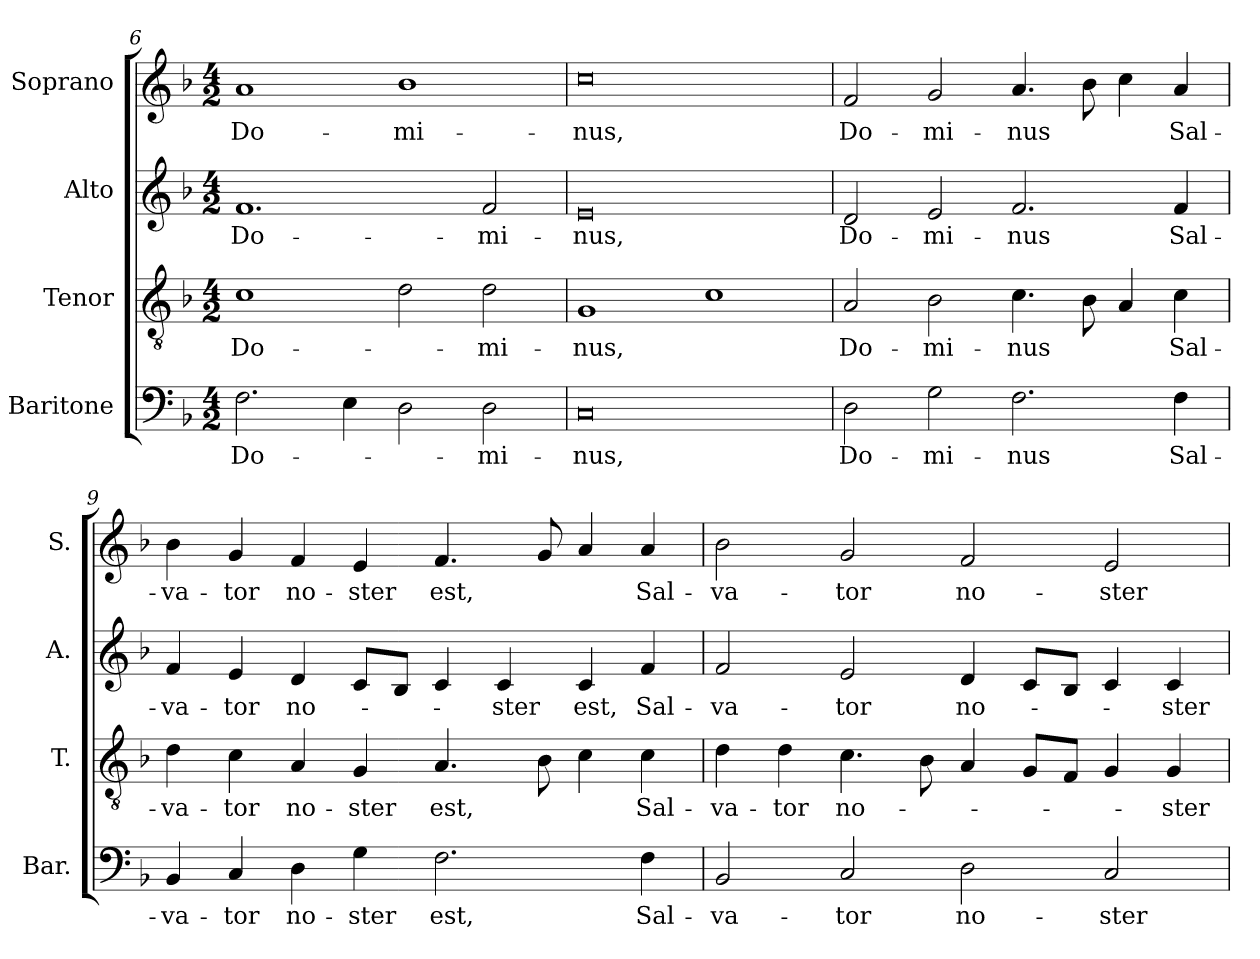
**kern	**text	**kern	**text	**kern	**text	**kern	**text
*part4	*part4	*part3	*part3	*part2	*part2	*part1	*part1
*staff4	*staff4	*staff3	*staff3	*staff2	*staff2	*staff1	*staff1
*I"Baritone	*	*I"Tenor	*	*I"Alto	*	*I"Soprano	*
*I'Bar.	*	*I'T.	*	*I'A.	*	*I'S.	*
*clefF4	*	*clefGv2	*	*clefG2	*	*clefG2	*
*	*	*ITrd7c12	*	*	*	*	*
*k[b-]	*	*k[b-]	*	*k[b-]	*	*k[b-]	*
*F:	*	*F:	*	*F:	*	*F:	*
*M4/2	*	*M4/2	*	*M4/2	*	*M4/2	*
=6	=6	=6	=6	=6	=6	=6	=6
!	!LO:LY:b:color=#000000	!	!	!	!	!	!
!	!	!	!LO:LY:b:color=#000000	!	!	!	!
!	!	!	!	!	!LO:LY:b:color=#000000	!	!
!	!	!	!	!	!	!	!LO:LY:b:color=#000000
2.Fi\	Do-	1Ci	Do-	1.fi	Do-	1ai	Do-
4Ei\	.	.	.	.	.	.	.
!	!	!	!	!	!	!	!LO:LY:b:color=#000000
2Di\	.	2Di\	.	.	.	1b-i	-mi-
!	!LO:LY:b:color=#000000	!	!	!	!	!	!
!	!	!	!LO:LY:b:color=#000000	!	!	!	!
!	!	!	!	!	!LO:LY:b:color=#000000	!	!
2Di\	-mi-	2Di\	-mi-	2fi/	-mi-	.	.
!!LO:LB:g=z
=7	=7	=7	=7	=7	=7	=7	=7
!	!LO:LY:b:color=#000000	!	!	!	!	!	!
!	!	!	!LO:LY:b:color=#000000	!	!	!	!
!	!	!	!	!	!LO:LY:b:color=#000000	!	!
!	!	!	!	!	!	!	!LO:LY:b:color=#000000
0Ci	-nus,	1GGi	-nus,	0ei	-nus,	0cci	-nus,
.	.	1Ci	.	.	.	.	.
=8	=8	=8	=8	=8	=8	=8	=8
!	!LO:LY:b:color=#000000	!	!	!	!	!	!
!	!	!	!LO:LY:b:color=#000000	!	!	!	!
!	!	!	!	!	!LO:LY:b:color=#000000	!	!
!	!	!	!	!	!	!	!LO:LY:b:color=#000000
2Di\	Do-	2AAi/	Do-	2di/	Do-	2fi/	Do-
!	!LO:LY:b:color=#000000	!	!	!	!	!	!
!	!	!	!LO:LY:b:color=#000000	!	!	!	!
!	!	!	!	!	!LO:LY:b:color=#000000	!	!
!	!	!	!	!	!	!	!LO:LY:b:color=#000000
2Gi\	-mi-	2BB-i\	-mi-	2ei/	-mi-	2gi/	-mi-
!	!LO:LY:b:color=#000000	!	!	!	!	!	!
!	!	!	!LO:LY:b:color=#000000	!	!	!	!
!	!	!	!	!	!LO:LY:b:color=#000000	!	!
!	!	!	!	!	!	!	!LO:LY:b:color=#000000
2.Fi\	-nus	4.Ci\	-nus	2.fi/	-nus	4.ai/	-nus
.	.	8BB-i\	.	.	.	8b-i\	.
.	.	4AAi/	.	.	.	4cci\	.
!	!LO:LY:b:color=#000000	!	!	!	!	!	!
!	!	!	!LO:LY:b:color=#000000	!	!	!	!
!	!	!	!	!	!LO:LY:b:color=#000000	!	!
!	!	!	!	!	!	!	!LO:LY:b:color=#000000
4Fi\	Sal-	4Ci\	Sal-	4fi/	Sal-	4ai/	Sal-
=9	=9	=9	=9	=9	=9	=9	=9
!	!LO:LY:b:color=#000000	!	!	!	!	!	!
!	!	!	!LO:LY:b:color=#000000	!	!	!	!
!	!	!	!	!	!LO:LY:b:color=#000000	!	!
!	!	!	!	!	!	!	!LO:LY:b:color=#000000
4BB-i/	-va-	4Di\	-va-	4fi/	-va-	4b-i\	-va-
!	!LO:LY:b:color=#000000	!	!	!	!	!	!
!	!	!	!LO:LY:b:color=#000000	!	!	!	!
!	!	!	!	!	!LO:LY:b:color=#000000	!	!
!	!	!	!	!	!	!	!LO:LY:b:color=#000000
4Ci/	-tor	4Ci\	-tor	4ei/	-tor	4gi/	-tor
!	!LO:LY:b:color=#000000	!	!	!	!	!	!
!	!	!	!LO:LY:b:color=#000000	!	!	!	!
!	!	!	!	!	!LO:LY:b:color=#000000	!	!
!	!	!	!	!	!	!	!LO:LY:b:color=#000000
4Di\	no-	4AAi/	no-	4di/	no-	4fi/	no-
!	!LO:LY:b:color=#000000	!	!	!	!	!	!
!	!	!	!LO:LY:b:color=#000000	!	!	!	!
!	!	!	!	!	!	!	!LO:LY:b:color=#000000
4Gi\	-ster	4GGi/	-ster	8ci/L	.	4ei/	-ster
.	.	.	.	8B-i/J	.	.	.
!	!LO:LY:b:color=#000000	!	!	!	!	!	!
!	!	!	!LO:LY:b:color=#000000	!	!	!	!
!	!	!	!	!	!	!	!LO:LY:b:color=#000000
2.Fi\	est,	4.AAi/	est,	4ci/	.	4.fi/	est,
!	!	!	!	!	!LO:LY:b:color=#000000	!	!
.	.	.	.	4ci/	-ster	.	.
.	.	8BB-i\	.	.	.	8gi/	.
!	!	!	!	!	!LO:LY:b:color=#000000	!	!
.	.	4Ci\	.	4ci/	est,	4ai/	.
!	!LO:LY:b:color=#000000	!	!	!	!	!	!
!	!	!	!LO:LY:b:color=#000000	!	!	!	!
!	!	!	!	!	!LO:LY:b:color=#000000	!	!
!	!	!	!	!	!	!	!LO:LY:b:color=#000000
4Fi\	Sal-	4Ci\	Sal-	4fi/	Sal-	4ai/	Sal-
=10	=10	=10	=10	=10	=10	=10	=10
!	!LO:LY:b:color=#000000	!	!	!	!	!	!
!	!	!	!LO:LY:b:color=#000000	!	!	!	!
!	!	!	!	!	!LO:LY:b:color=#000000	!	!
!	!	!	!	!	!	!	!LO:LY:b:color=#000000
2BB-i/	-va-	4Di\	-va-	2fi/	-va-	2b-i\	-va-
!	!	!	!LO:LY:b:color=#000000	!	!	!	!
.	.	4Di\	-tor	.	.	.	.
!	!LO:LY:b:color=#000000	!	!	!	!	!	!
!	!	!	!LO:LY:b:color=#000000	!	!	!	!
!	!	!	!	!	!LO:LY:b:color=#000000	!	!
!	!	!	!	!	!	!	!LO:LY:b:color=#000000
2Ci/	-tor	4.Ci\	no-	2ei/	-tor	2gi/	-tor
.	.	8BB-i\	.	.	.	.	.
!	!LO:LY:b:color=#000000	!	!	!	!	!	!
!	!	!	!	!	!LO:LY:b:color=#000000	!	!
!	!	!	!	!	!	!	!LO:LY:b:color=#000000
2Di\	no-	4AAi/	.	4di/	no-	2fi/	no-
.	.	8GGi/L	.	8ci/L	.	.	.
.	.	8FFi/J	.	8B-i/J	.	.	.
!	!LO:LY:b:color=#000000	!	!	!	!	!	!
!	!	!	!	!	!	!	!LO:LY:b:color=#000000
2Ci/	-ster	4GGi/	.	4ci/	.	2ei/	-ster
!	!	!	!LO:LY:b:color=#000000	!	!	!	!
!	!	!	!	!	!LO:LY:b:color=#000000	!	!
.	.	4GGi/	-ster	4ci/	-ster	.	.
=	=	=	=	=	=	=	=
*-	*-	*-	*-	*-	*-	*-	*-
